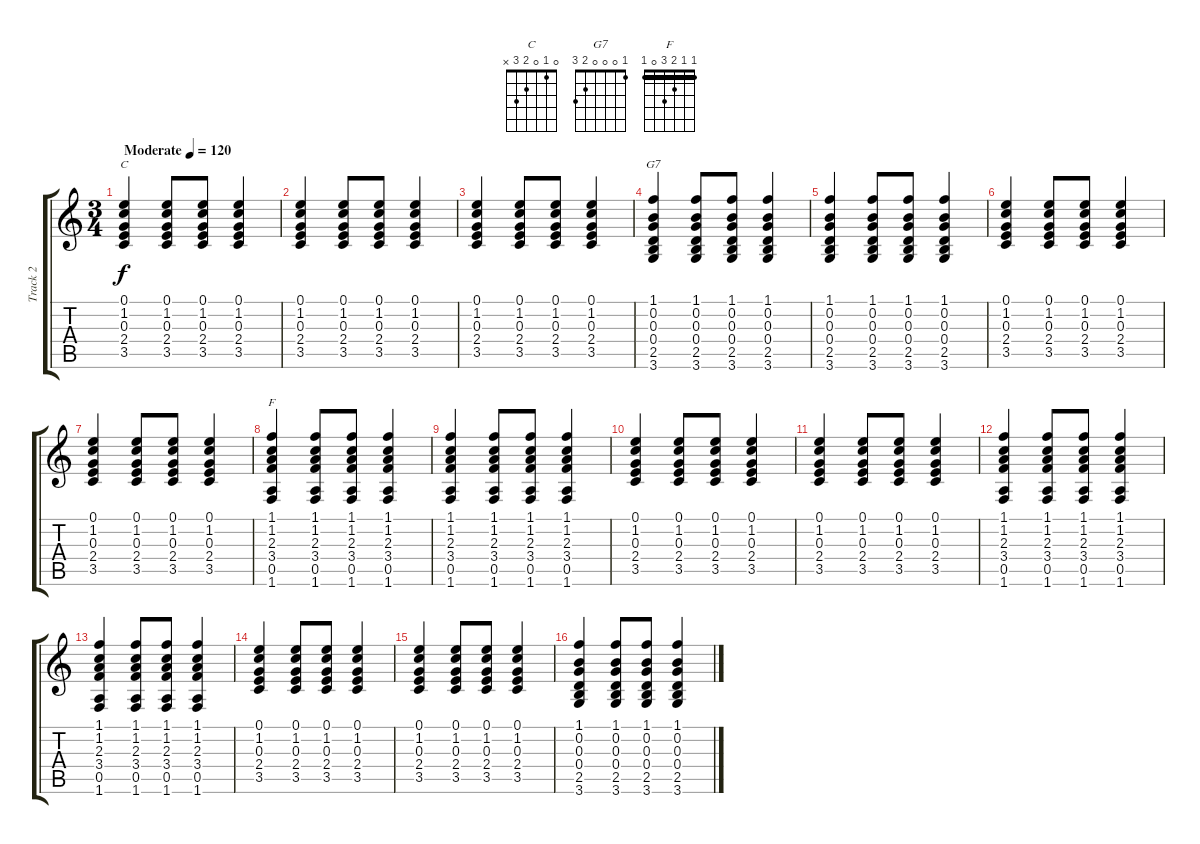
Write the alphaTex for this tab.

\track ("Track 2" "Track 2") {instrument acousticguitarsteel}
\staff {score tabs}
\tuning (E4 B3 G3 D3 A2 E2) {hide}
\chord ("C" 0 1 0 2 3 x)
\chord ("G7" 1 0 0 0 2 3)
\chord ("F" 1 1 2 3 0 1) {barre 1}
\ts (3 4)
\tempo (120 "Moderate")
\clef g2
\ks c
(0.1 1.2 0.3 2.4 3.5).4{ch "C" dy f instrument acousticguitarsteel} (0.1 1.2 0.3 2.4 3.5).8 (0.1 1.2 0.3 2.4 3.5).8 (0.1 1.2 0.3 2.4 3.5).4 |
(0.1 1.2 0.3 2.4 3.5).4 (0.1 1.2 0.3 2.4 3.5).8 (0.1 1.2 0.3 2.4 3.5).8 (0.1 1.2 0.3 2.4 3.5).4 |
(0.1 1.2 0.3 2.4 3.5).4 (0.1 1.2 0.3 2.4 3.5).8 (0.1 1.2 0.3 2.4 3.5).8 (0.1 1.2 0.3 2.4 3.5).4 |
(1.1 0.2 0.3 0.4 2.5 3.6).4{ch "G7"} (1.1 0.2 0.3 0.4 2.5 3.6).8 (1.1 0.2 0.3 0.4 2.5 3.6).8 (1.1 0.2 0.3 0.4 2.5 3.6).4 |
(1.1 0.2 0.3 0.4 2.5 3.6).4 (1.1 0.2 0.3 0.4 2.5 3.6).8 (1.1 0.2 0.3 0.4 2.5 3.6).8 (1.1 0.2 0.3 0.4 2.5 3.6).4 |
(0.1 1.2 0.3 2.4 3.5).4 (0.1 1.2 0.3 2.4 3.5).8 (0.1 1.2 0.3 2.4 3.5).8 (0.1 1.2 0.3 2.4 3.5).4 |
(0.1 1.2 0.3 2.4 3.5).4 (0.1 1.2 0.3 2.4 3.5).8 (0.1 1.2 0.3 2.4 3.5).8 (0.1 1.2 0.3 2.4 3.5).4 |
(1.1 1.2 2.3 3.4 0.5 1.6).4{ch "F"} (1.1 1.2 2.3 3.4 0.5 1.6).8 (1.1 1.2 2.3 3.4 0.5 1.6).8 (1.1 1.2 2.3 3.4 0.5 1.6).4 |
(1.1 1.2 2.3 3.4 0.5 1.6).4 (1.1 1.2 2.3 3.4 0.5 1.6).8 (1.1 1.2 2.3 3.4 0.5 1.6).8 (1.1 1.2 2.3 3.4 0.5 1.6).4 |
(0.1 1.2 0.3 2.4 3.5).4 (0.1 1.2 0.3 2.4 3.5).8 (0.1 1.2 0.3 2.4 3.5).8 (0.1 1.2 0.3 2.4 3.5).4 |
(0.1 1.2 0.3 2.4 3.5).4 (0.1 1.2 0.3 2.4 3.5).8 (0.1 1.2 0.3 2.4 3.5).8 (0.1 1.2 0.3 2.4 3.5).4 |
(1.1 1.2 2.3 3.4 0.5 1.6).4 (1.1 1.2 2.3 3.4 0.5 1.6).8 (1.1 1.2 2.3 3.4 0.5 1.6).8 (1.1 1.2 2.3 3.4 0.5 1.6).4 |
(1.1 1.2 2.3 3.4 0.5 1.6).4 (1.1 1.2 2.3 3.4 0.5 1.6).8 (1.1 1.2 2.3 3.4 0.5 1.6).8 (1.1 1.2 2.3 3.4 0.5 1.6).4 |
(0.1 1.2 0.3 2.4 3.5).4 (0.1 1.2 0.3 2.4 3.5).8 (0.1 1.2 0.3 2.4 3.5).8 (0.1 1.2 0.3 2.4 3.5).4 |
(0.1 1.2 0.3 2.4 3.5).4 (0.1 1.2 0.3 2.4 3.5).8 (0.1 1.2 0.3 2.4 3.5).8 (0.1 1.2 0.3 2.4 3.5).4 |
(1.1 0.2 0.3 0.4 2.5 3.6).4 (1.1 0.2 0.3 0.4 2.5 3.6).8 (1.1 0.2 0.3 0.4 2.5 3.6).8 (1.1 0.2 0.3 0.4 2.5 3.6).4
